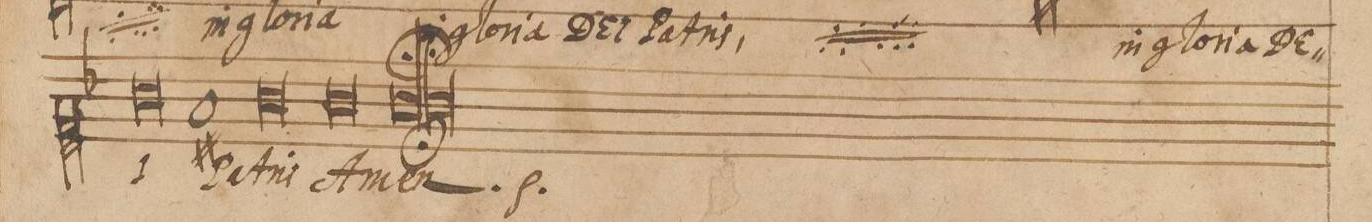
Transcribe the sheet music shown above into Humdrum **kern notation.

**kern	**text
*I"QVINTAVOX	*
*clefC1	*
*k[b-]	*
*met(3)	*
*M3/1	*
0g	-I
1f#X	Pa-
=127-	=127-
0g	-tris
0g	A-
=128-	=128-
0g;;	-men.
==	==
*-	*-
